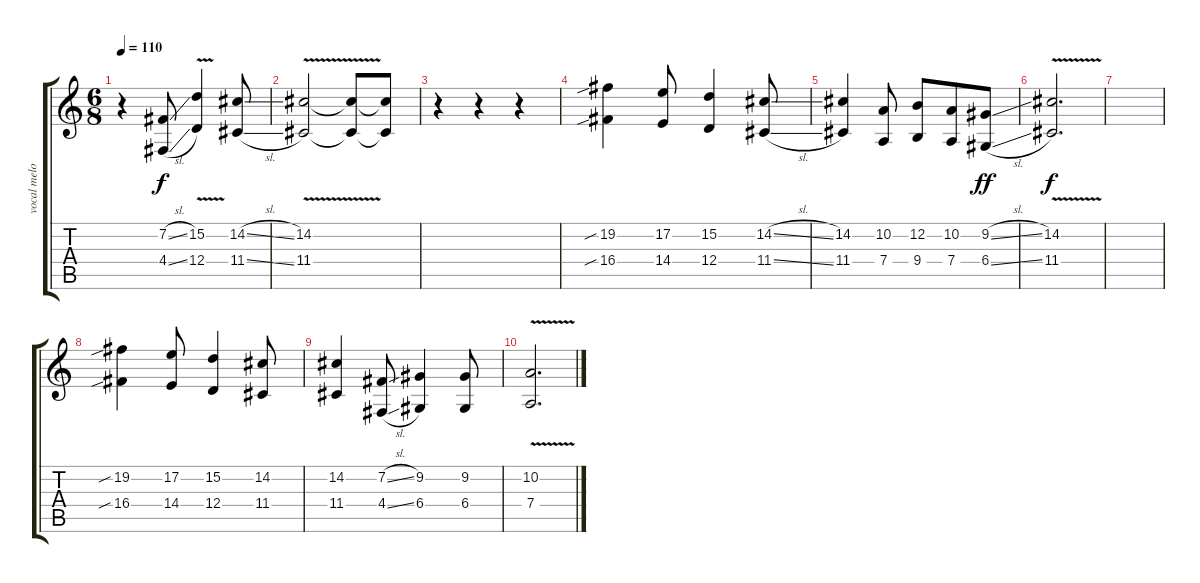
\track ("vocal melody" "vocal melo") {instrument violin}
\staff {score tabs}
\tuning (E4 B3 G3 D3 A2 E2) {hide}
\ts (6 8)
\tempo 110
\clef g2
\ks c
r.4{dy f} (7.2{sl} 4.4{sl}).8 (15.2{v} 12.4).4 (14.2{sl} 11.4{sl}).8 |
(14.2{v} 11.4).2 (14.2{t} 11.4{t}).8 (14.2{t} 11.4{t}).8 |
r.4 r.4 r.4 |
(19.2{sib} 16.4{sib}).4 (17.2 14.4).8 (15.2 12.4).4 (14.2{sl} 11.4{sl}).8 |
(14.2 11.4).4 (10.2 7.4).8 (12.2 9.4).8 (10.2 7.4).8 (9.2{sl} 6.4{sl}).8{dy ff} |
(14.2{v} 11.4).2{d dy f} |
|
(19.2{sib} 16.4{sib}).4 (17.2 14.4).8 (15.2 12.4).4 (14.2 11.4).8 |
(14.2 11.4).4 (7.2{sl} 4.4{sl}).8 (9.2 6.4).4 (9.2 6.4).8 |
(10.2{v} 7.4).2{d}
